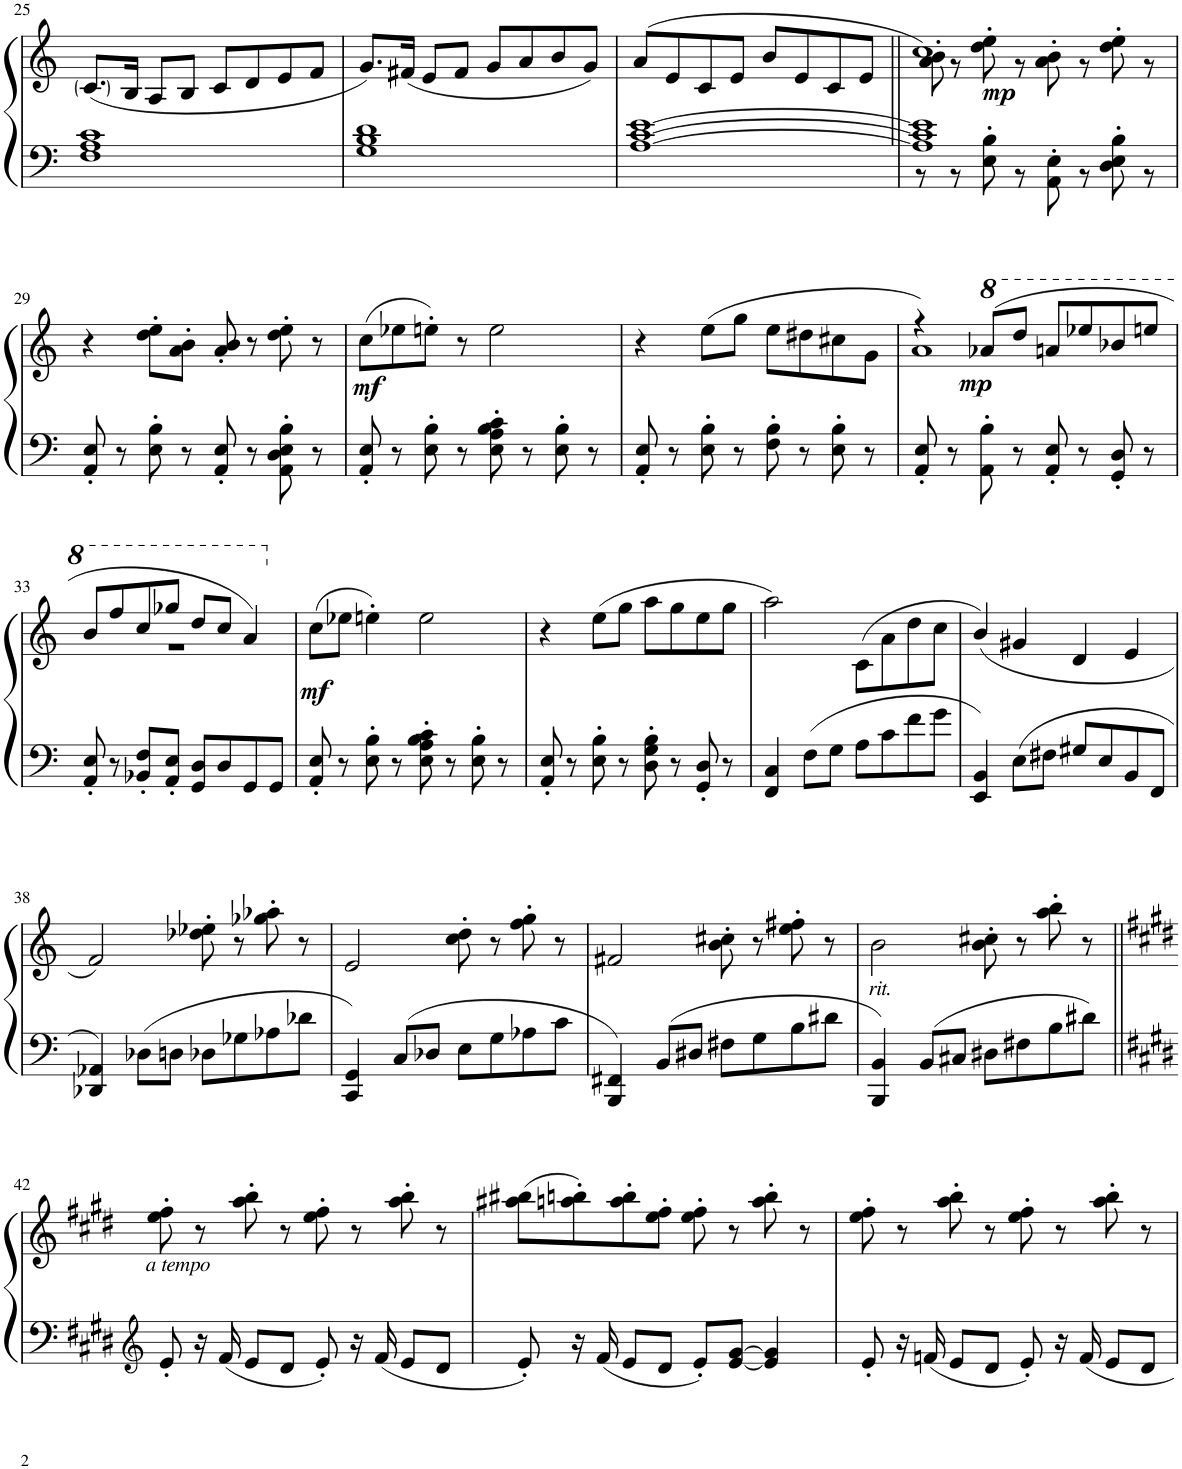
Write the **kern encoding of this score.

**kern	**kern	**dynam
*part1	*part1	*part1
*staff2	*staff1	*staff1/2
*I"Piano	*	*
*I'Pno.	*	*
!!LO:PB:g=z
*clefF4	*clefG2	*
*k[]	*k[]	*
*M4/4	*M4/4	*
=25	=25	=25
1F 1A 1c	(8.c/L	.
.	16B/Jk	.
.	8A/L	.
.	8B/J	.
.	8c/L	.
.	8d/	.
.	8e/	.
.	8f/J	.
=26	=26	=26
1G 1B 1d	8.g/L)	.
.	(16f#X/Jk	.
.	8e/L	.
.	8f#/J	.
.	8g/L	.
.	8a/	.
.	8b/	.
.	8g/J)	.
=27	=27	=27
[1A [1c [1e	(8a/L	.
.	8e/	.
.	8c/	.
.	8e/J	.
.	8b/L	.
.	8e/	.
.	8c/	.
.	8e/J	.
=28||	=28||	=28||
*^	*^	*
1A] 1c] 1e]	8r	1cc)	8a\'> 8b\'>	.
.	8r	.	8r	.
!	!	!	!	!LO:DY:b
.	8E\'> 8B\'>	.	8dd\'> 8ee\'>	mp
.	8r	.	8r	.
.	8AA\'> 8E\'>	.	8a\'> 8b\'>	.
.	8r	.	8r	.
.	8D\'> 8E\'> 8B\'>	.	8dd\'> 8ee\'>	.
.	8r	.	8r	.
*v	*v	*	*	*
*	*v	*v	*
!!LO:LB:g=z
=29	=29	=29
8AA/' 8E/'	4r	.
8r	.	.
8E\' 8B\'	8dd\' 8ee\'L	.
8r	8a\' 8b\'J	.
8AA/' 8E/'	8a/' 8b/'	.
8r	8r	.
8AA\' 8D\' 8E\' 8B\'	8dd\' 8ee\'	.
8r	8r	.
=30	=30	=30
!	!	!LO:DY:b
8AA/' 8E/'	(8cc\L	mf
8r	8ee-X\	.
8E\' 8B\'	8een'\J)	.
8r	8r	.
8E\' 8A\' 8B\' 8c\'	2ee\	.
8r	.	.
8E\' 8B\'	.	.
8r	.	.
=31	=31	=31
8AA/' 8E/'	4r	.
8r	.	.
8E\' 8B\'	(8ee\L	.
8r	8gg\J	.
8F\' 8B\'	8ee\L	.
8r	8dd#X\	.
8E\' 8B\'	8cc#X\	.
8r	8g\J	.
=32	=32	=32
*	*^	*
8AA/' 8E/'	4r)	1a	.
8r	.	.	.
*	*8va	*	*
!	!	!	!LO:DY:b
8AA\' 8B\'	(8aa-X/L	.	mp
8r	8ddd/J	.	.
8AA/' 8E/'	8aan/L	.	.
8r	8eee-X/	.	.
8GG/' 8D/'	8bb-X/	.	.
8r	8eeen/J	.	.
!!LO:LB:g=z	!!
=33	=33	=33	=33
8AA/' 8E/'	8bb/L	1r	.
8r	8fff/	.	.
8BB-X/' 8F/'L	8ccc/	.	.
8AA/' 8E/'J	8ggg-X/J	.	.
8GG/ 8D/L	8ddd/L	.	.
8D/	8ccc/J	.	.
8GG/	4aa/)	.	.
8GG/J	.	.	.
*	*v	*v	*
=34	=34	=34
*	*X8va	*
!	!	!LO:DY:b
8AA/' 8E/'	(8cc\L	mf
8r	8ee-X\J	.
8E\' 8B\'	4een'\)	.
8r	.	.
8E\' 8A\' 8B\' 8c\'	2ee\	.
8r	.	.
8E\' 8B\'	.	.
8r	.	.
=35	=35	=35
8AA/' 8E/'	4r	.
8r	.	.
8E\' 8B\'	(8ee\L	.
8r	8gg\J	.
8D\' 8G\' 8B\'	8aa\L	.
8r	8gg\	.
8GG/' 8D/'	8ee\	.
8r	8gg\J	.
=36	=36	=36
4FF/ 4C/	2aa\)	.
8F\L	.	.
8G\J	.	.
8A\L	(8c\L	.
8c\	8a\	.
8f\	8dd\	.
8g\J	8cc\J	.
=37	=37	=37
*k[]	*k[]	*
4EE/ 4BB/	(4b/)	.
8E\L	4g#X/	.
8F#X\J	.	.
8G#X/L	4d/	.
8E/	.	.
8BB/	4e/	.
8FF/J	.	.
!!LO:LB:g=z
=38	=38	=38
*k[]	*k[]	*
4DD-X/ 4AA-X/	2f/)	.
8D-X\L	.	.
8Dn\J	.	.
8D-X\L	8dd-X\' 8ee-X\'	.
8G-X\	8r	.
8A-X\	8gg-X\' 8aa-X\'	.
8d-X\J	8r	.
=39	=39	=39
*k[]	*k[]	*
4CC/ 4GG/	2e/	.
8C/L	.	.
8D-X/J	.	.
8E\L	8cc\' 8dd\'	.
8G\	8r	.
8A-X\	8ff\' 8gg\'	.
8c\J	8r	.
=40	=40	=40
*k[]	*k[]	*
4BBB/ 4FF#X/	2f#X/	.
8BB/L	.	.
8D#X/J	.	.
8F#X\L	8b\' 8cc#X\'	.
8G\	8r	.
8B\	8ee\' 8ff#X\'	.
8d#X\J	8r	.
=41	=41	=41
!	!LO:TX:b:i:t=rit.	!
4BBB/ 4BB/	2b\	.
8BB/L	.	.
8C#X/J	.	.
8D#X\L	8b\' 8cc#X\'	.
8F#X\	8r	.
8B\	8aa\' 8bb\'	.
8d#X\J	8r	.
!!LO:LB:g=z
=42||	=42||	=42||
*clefG2	*	*
*k[f#c#g#d#]	*k[f#c#g#d#]	*
!	!LO:TX:b:i:t=a tempo	!
8e'/	8ee\' 8ff#\'	.
16r	8r	.
16f#/	.	.
8e/L	8aa\' 8bb\'	.
8d#/J	8r	.
8e'/	8ee\' 8ff#\'	.
16r	8r	.
16f#/	.	.
8e/L	8aa\' 8bb\'	.
8d#/J	8r	.
=43	=43	=43
8e'/	(8aa#X\ 8bb#X\L	.
16r	8aan\' 8bbn\')	.
16f#/	.	.
8e/L	8aa\' 8bb\'	.
8d#/J	8ee\' 8ff#\'J	.
8e'/L	8ee\' 8ff#\'	.
[8e/ [8g#/J	8r	.
4e/] 4g#/]	8aa\' 8bb\'	.
.	8r	.
=44	=44	=44
8e'/	8ee\' 8ff#\'	.
16r	8r	.
16fn/	.	.
8e/L	8aa\' 8bb\'	.
8d#/J	8r	.
8e'/	8ee\' 8ff#\'	.
16r	8r	.
16f/	.	.
8e/L	8aa\' 8bb\'	.
8d#/J	8r	.
=	=	=
*-	*-	*-
